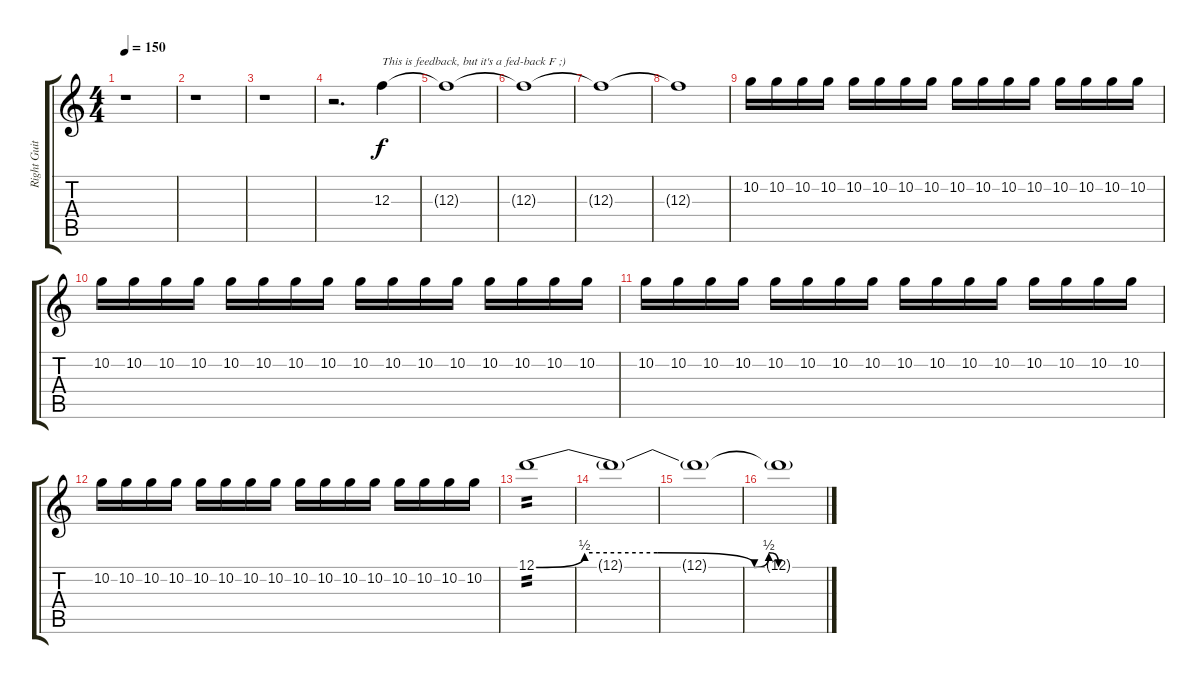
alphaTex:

\track ("Right Guitar" "Right Guit") {instrument distortionguitar}
\staff {score tabs}
\tuning (D4 A3 F3 C3 G2 C2) {hide}
\ts (4 4)
\tempo 150
\clef g2
\ks c
r.1{dy f instrument distortionguitar} |
r.1 |
r.1 |
r.2{d} 12.3.4{txt "This is feedback, but it's a fed-back F ;)" volume 4} |
12.3{t}.1{volume 13} |
12.3{t}.1 |
12.3{t}.1 |
12.3{t}.1 |
10.2.16 10.2.16 10.2.16 10.2.16 10.2.16 10.2.16 10.2.16 10.2.16 10.2.16 10.2.16 10.2.16 10.2.16 10.2.16 10.2.16 10.2.16 10.2.16 |
10.2.16 10.2.16 10.2.16 10.2.16 10.2.16 10.2.16 10.2.16 10.2.16 10.2.16 10.2.16 10.2.16 10.2.16 10.2.16 10.2.16 10.2.16 10.2.16 |
10.2.16 10.2.16 10.2.16 10.2.16 10.2.16 10.2.16 10.2.16 10.2.16 10.2.16 10.2.16 10.2.16 10.2.16 10.2.16 10.2.16 10.2.16 10.2.16 |
10.2.16 10.2.16 10.2.16 10.2.16 10.2.16 10.2.16 10.2.16 10.2.16 10.2.16 10.2.16 10.2.16 10.2.16 10.2.16 10.2.16 10.2.16 10.2.16 |
12.1{be (custom 0 0 10 2 25 2 45 0 48 2 50 0 60 0)}.1{tp 2} |
12.1{t}.1 |
12.1{t}.1 |
12.1{t}.1
